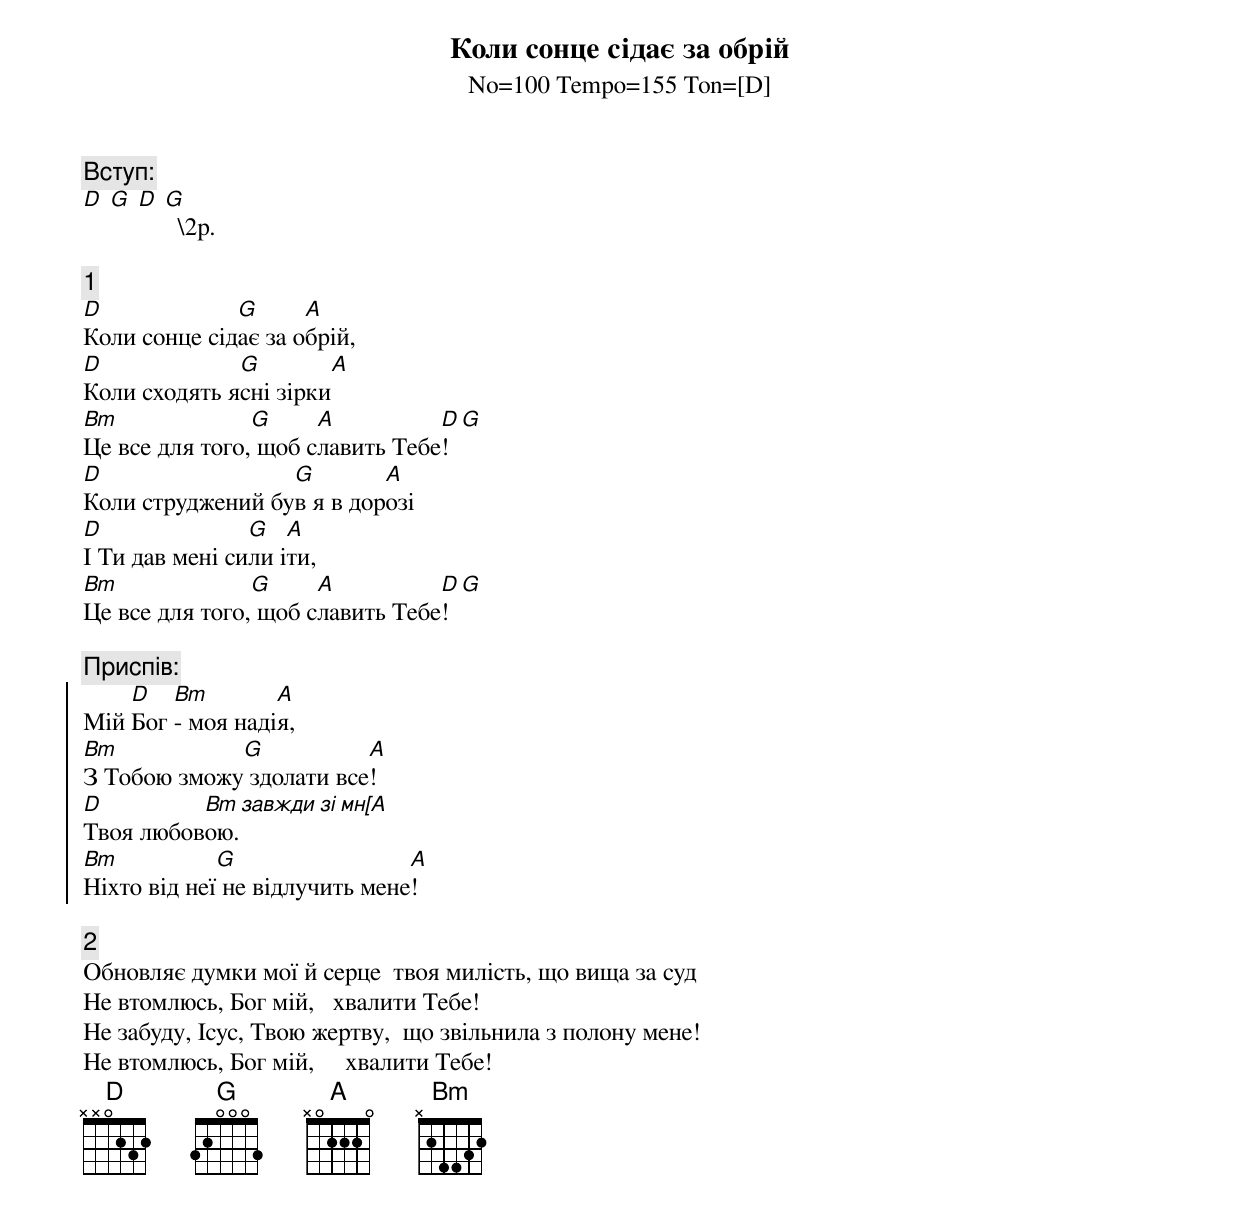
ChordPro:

{title:Коли сонце сідає за обрій}
{subtitle:No=100 Tempo=155 Ton=[D]}

{c: Вступ:}
[D] [G] [D] [G]  \2p.

{c: 1}
[D]Коли сонце сід[G]ає за о[A]брій,
[D]Коли сходять я[G]сні зірки[A]
[Bm]Це все для того,[G] щоб с[A]лавить Тебе[D]![G]
[D]Коли струджений бу[G]в я в дор[A]озі
[D]І Ти дав мені си[G]ли і[A]ти,
[Bm]Це все для того,[G] щоб с[A]лавить Тебе[D]![G]

{c: Приспів:}
{soc}
Мій [D]Бог [Bm]- моя наді[A]я,
[Bm]З Тобою зможу[G] здолати все[A]!
[D]Твоя любов[Bm завжди зі мн[A]ою.
[Bm]Ніхто від неї[G] не відлучить мене[A]!
{eoc}

{c: 2}
Обновляє думки мої й серце  твоя милість, що вища за суд
Не втомлюсь, Бог мій,   хвалити Тебе!
Не забуду, Ісус, Твою жертву,  щo звільнила з полону мене!
Не втомлюсь, Бог мій,     хвалити Тебе!
